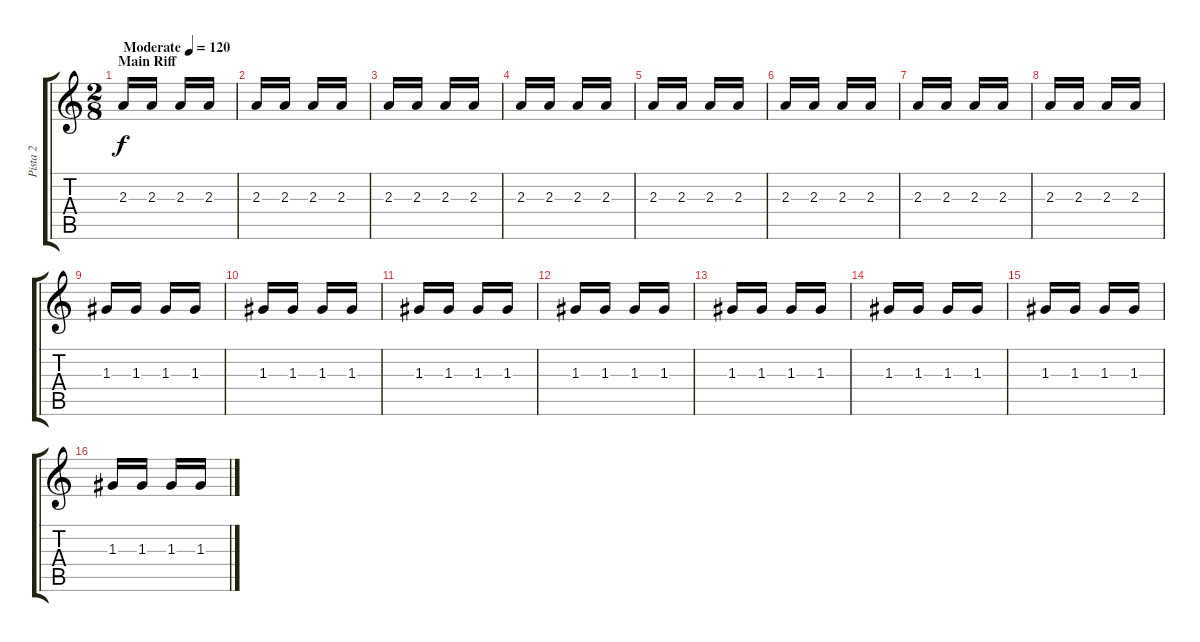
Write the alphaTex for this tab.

\track ("Pista 2" "Pista 2") {instrument distortionguitar}
\staff {score tabs}
\tuning (E4 B3 G3 D3 A2 E2) {hide}
\ts (2 8)
\section ("" "Main Riff")
\tempo (120 "Moderate")
\clef g2
\ks c
2.3.16{dy f instrument distortionguitar} 2.3.16 2.3.16 2.3.16 |
2.3.16 2.3.16 2.3.16 2.3.16 |
2.3.16 2.3.16 2.3.16 2.3.16 |
2.3.16 2.3.16 2.3.16 2.3.16 |
2.3.16 2.3.16 2.3.16 2.3.16 |
2.3.16 2.3.16 2.3.16 2.3.16 |
2.3.16 2.3.16 2.3.16 2.3.16 |
2.3.16 2.3.16 2.3.16 2.3.16 |
1.3.16 1.3.16 1.3.16 1.3.16 |
1.3.16 1.3.16 1.3.16 1.3.16 |
1.3.16 1.3.16 1.3.16 1.3.16 |
1.3.16 1.3.16 1.3.16 1.3.16 |
1.3.16 1.3.16 1.3.16 1.3.16 |
1.3.16 1.3.16 1.3.16 1.3.16 |
1.3.16 1.3.16 1.3.16 1.3.16 |
1.3.16 1.3.16 1.3.16 1.3.16
